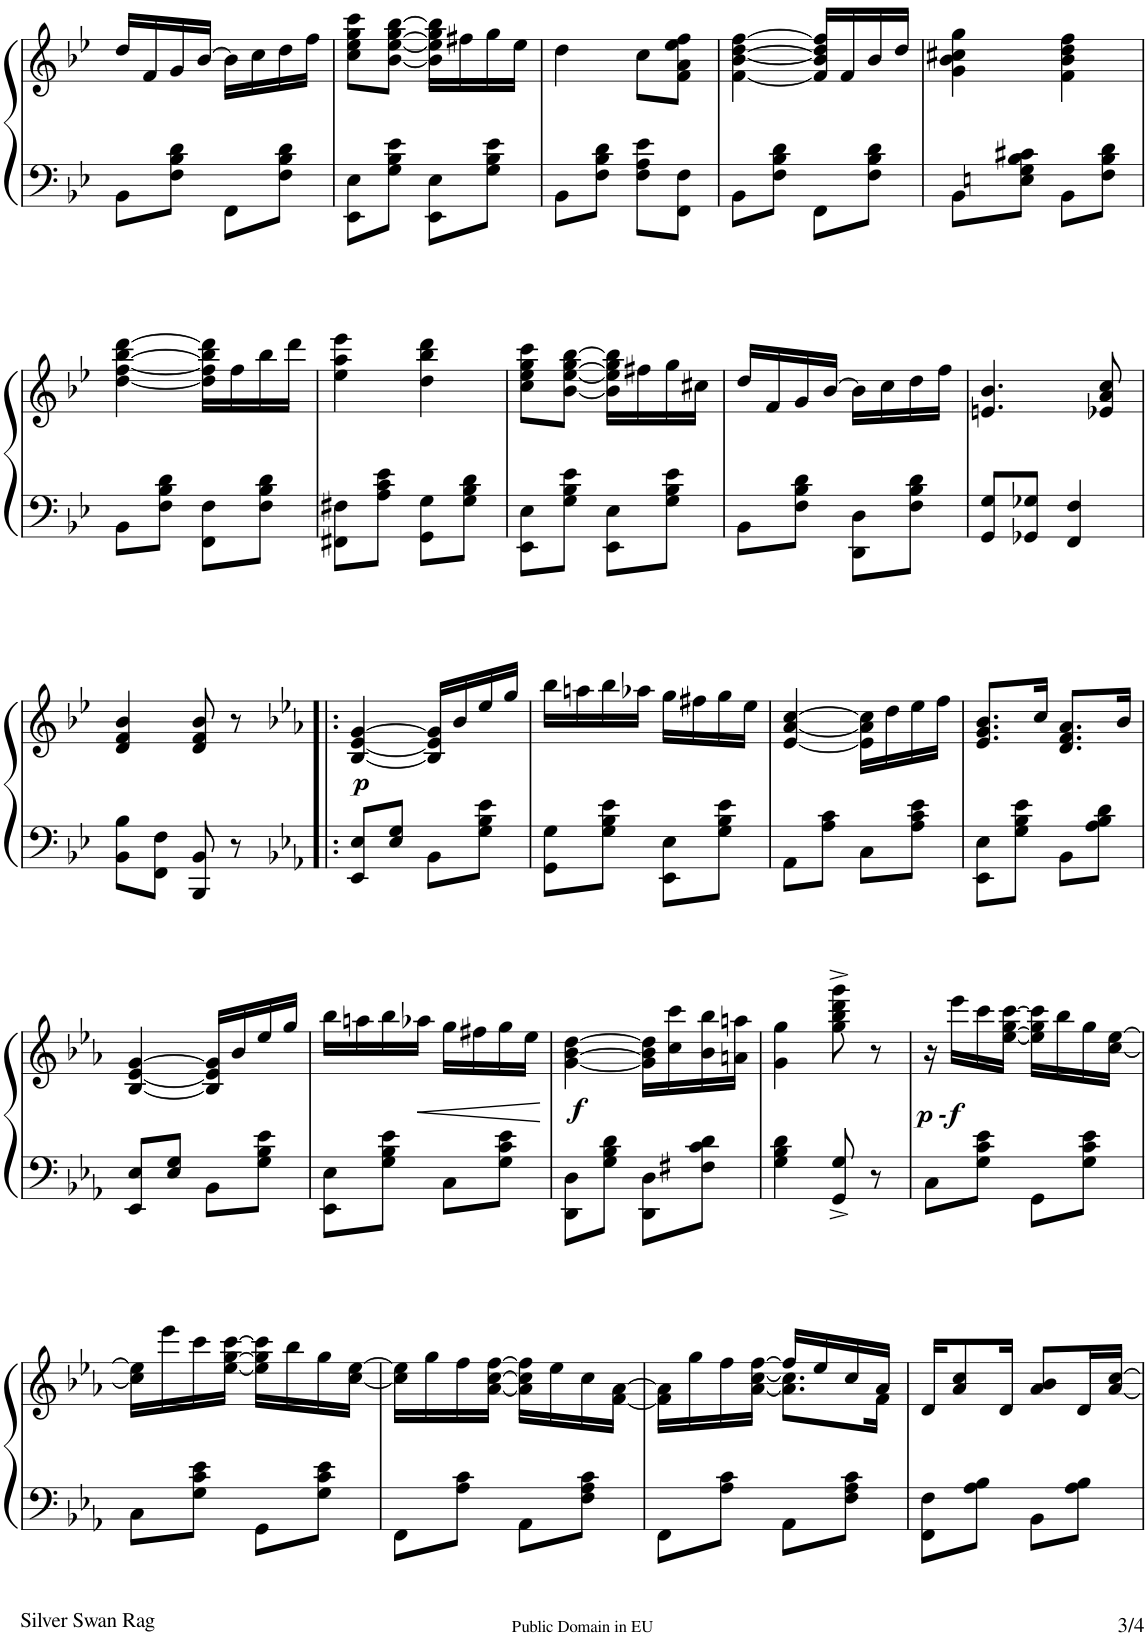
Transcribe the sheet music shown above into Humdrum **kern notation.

**kern	**kern	**dynam
*part1	*part1	*part1
*staff2	*staff1	*staff1/2
*I"PIANO.	*	*
*I'Pno	*	*
!!LO:PB:g=z
*clefF4	*clefG2	*
*k[b-e-]	*k[b-e-]	*
*M2/4	*M2/4	*
=44	=44	=44
8BB-\L	16dd/LL	.
.	16f/	.
8F\ 8B-\ 8d\J	16g/	.
.	[16b-/JJ	.
8FF\L	16b-\LL]	.
.	16cc\	.
8F\ 8B-\ 8d\J	16dd\	.
.	16ff\JJ	.
=45	=45	=45
8EE-\ 8E-\L	8cc\ 8ee-\ 8gg\ 8ccc\L	.
8G\ 8B-\ 8e-\J	[8b-\ [8ee-\ [8gg\ [8bb-\J	.
8EE-\ 8E-\L	16b-\] 16ee-\] 16gg\] 16bb-\]LL	.
.	16ff#X\	.
8G\ 8B-\ 8e-\J	16gg\	.
.	16ee-\JJ	.
=46	=46	=46
8BB-\L	4dd\	.
8F\ 8B-\ 8d\J	.	.
8F\ 8A\ 8e-\L	8cc\L	.
8FF\ 8F\J	8f\ 8a\ 8ee-\ 8ff\J	.
=47	=47	=47
8BB-\L	[4f\ [4b-\ [4dd\ [4ff\	.
8F\ 8B-\ 8d\J	.	.
8FF\L	16f/] 16b-/] 16dd/] 16ff/]LL	.
.	16f/	.
8F\ 8B-\ 8d\J	16b-/	.
.	16dd/JJ	.
=48	=48	=48
8BB-\L	4g\ 4b-\ 4cc#X\ 4gg\	.
8En\ 8G\ 8B-\ 8c#X\J	.	.
8BB-\L	4f\ 4b-\ 4dd\ 4ff\	.
8F\ 8B-\ 8d\J	.	.
!!LO:LB:g=z
=49	=49	=49
8BB-\L	[4dd\ [4ff\ [4bb-\ [4ddd\	.
8F\ 8B-\ 8d\J	.	.
8FF\ 8F\L	16dd\] 16ff\] 16bb-\] 16ddd\]LL	.
.	16ff\	.
8F\ 8B-\ 8d\J	16bb-\	.
.	16ddd\JJ	.
=50	=50	=50
8FF#X\ 8F#X\L	4ee-\ 4aa\ 4eee-\	.
8A\ 8c\ 8e-\J	.	.
8GG\ 8G\L	4dd\ 4bb-\ 4ddd\	.
8G\ 8B-\ 8d\J	.	.
=51	=51	=51
8EE-\ 8E-\L	8cc\ 8ee-\ 8gg\ 8ccc\L	.
8G\ 8B-\ 8e-\J	[8b-\ [8ee-\ [8gg\ [8bb-\J	.
8EE-\ 8E-\L	16b-\] 16ee-\] 16gg\] 16bb-\]LL	.
.	16ff#X\	.
8G\ 8B-\ 8e-\J	16gg\	.
.	16cc#X\JJ	.
=52	=52	=52
8BB-\L	16dd/LL	.
.	16f/	.
8F\ 8B-\ 8d\J	16g/	.
.	[16b-/JJ	.
8DD\ 8D\L	16b-\LL]	.
.	16cc\	.
8F\ 8B-\ 8d\J	16dd\	.
.	16ff\JJ	.
=53	=53	=53
8GG/ 8G/L	4.en/ 4.b-/	.
8GG-X/ 8G-X/J	.	.
4FF/ 4F/	.	.
.	8e-X/ 8a/ 8cc/	.
!!LO:LB:g=z
=54	=54	=54
8BB-\ 8B-\L	4d/ 4f/ 4b-/	.
8FF\ 8F\J	.	.
8BBB-/ 8BB-/	8d/ 8f/ 8b-/	.
8r	8r	.
=55!|:	=55!|:	=55!|:
*k[b-e-a-]	*k[b-e-a-]	*
!	!	!LO:DY:b
8EE-/ 8E-/L	[4B-/ [4e-/ [4g/	p
8E-/ 8G/J	.	.
8BB-\L	16B-/] 16e-/] 16g/]LL	.
.	16b-/	.
8G\ 8B-\ 8e-\J	16ee-/	.
.	16gg/JJ	.
=56	=56	=56
8GG\ 8G\L	16bb-\LL	.
.	16aan\	.
8G\ 8B-\ 8e-\J	16bb-\	.
.	16aa-X\JJ	.
8EE-\ 8E-\L	16gg\LL	.
.	16ff#X\	.
8G\ 8B-\ 8e-\J	16gg\	.
.	16ee-\JJ	.
=57	=57	=57
8AA-\L	[4e-/ [4a-/ [4cc/	.
8A-\ 8c\J	.	.
8C\L	16e-\] 16a-\] 16cc\]LL	.
.	16dd\	.
8A-\ 8c\ 8e-\J	16ee-\	.
.	16ff\JJ	.
=58	=58	=58
8EE-\ 8E-\L	8.e-/ 8.g/ 8.b-/L	.
8G\ 8B-\ 8e-\J	.	.
.	16cc/Jk	.
8BB-\L	8.d/ 8.f/ 8.a-/L	.
8A-\ 8B-\ 8d\J	.	.
.	16b-/Jk	.
!!LO:LB:g=z
=59	=59	=59
8EE-/ 8E-/L	[4B-/ [4e-/ [4g/	.
8E-/ 8G/J	.	.
8BB-\L	16B-/] 16e-/] 16g/]LL	.
.	16b-/	.
8G\ 8B-\ 8e-\J	16ee-/	.
.	16gg/JJ	.
=60	=60	=60
8EE-\ 8E-\L	16bb-\LL	.
.	16aan\	.
8G\ 8B-\ 8e-\J	16bb-\	.
!	!	!LO:HP:b
.	16aa-X\JJ	<
8C\L	16gg\LL	.
.	16ff#X\	.
8G\ 8c\ 8e-\J	16gg\	.
.	16ee-\JJ	.
.	.	[
=61	=61	=61
!	!	!LO:DY:b
8DD\ 8D\L	[4g\ [4b-\ [4dd\	f
8G\ 8B-\ 8d\J	.	.
8DD\ 8D\L	16g\] 16b-\] 16dd\]LL	.
.	16cc\ 16ccc\	.
8F#X\ 8c\ 8d\J	16b-\ 16bb-\	.
.	16an\ 16aan\JJ	.
=62	=62	=62
4G\ 4B-\ 4d\	4g\ 4gg\	.
8GG/^< 8G/^<	8gg\^> 8bb-\^> 8ddd\^> 8ggg\^>	.
8r	8r	.
=63	=63	=63
!	!	!LO:DY:b
!	!	!LO:DY:n=1:b
!	!	!LO:DY:n=2:b
8C\L	16r	p other-dynamics f
.	16eee-\LL	.
8G\ 8c\ 8e-\J	16ccc\	.
.	[16ee-\ [16gg\ [16ccc\JJ	.
8GG\L	16ee-\] 16gg\] 16ccc\]LL	.
.	16bb-\	.
8G\ 8c\ 8e-\J	16gg\	.
.	[16cc\ [16ee-\JJ	.
!!LO:LB:g=z
=64	=64	=64
8C\L	16cc\] 16ee-\]LL	.
.	16eee-\	.
8G\ 8c\ 8e-\J	16ccc\	.
.	[16ee-\ [16gg\ [16ccc\JJ	.
8GG\L	16ee-\] 16gg\] 16ccc\]LL	.
.	16bb-\	.
8G\ 8c\ 8e-\J	16gg\	.
.	[16cc\ [16ee-\JJ	.
=65	=65	=65
8FF\L	16cc\] 16ee-\]LL	.
.	16gg\	.
8A-\ 8c\J	16ff\	.
.	[16a-\ [16cc\ [16ff\JJ	.
8AA-\L	16a-\] 16cc\] 16ff\]LL	.
.	16ee-\	.
8F\ 8A-\ 8c\J	16cc\	.
.	[16f\ [16a-\JJ	.
=66	=66	=66
*	*^	*
8FF\L	16f\] 16a-\]LL	4ryy	.
.	16gg\	.	.
8A-\ 8c\J	16ff\	.	.
.	[16a-\ [16cc\ [16ff\JJ	.	.
8AA-\L	16ff/LL]	8.a-\] 8.cc\]L	.
.	16ee-/	.	.
8F\ 8A-\ 8c\J	16cc/	.	.
.	16a-/JJ	16f\Jk	.
*	*v	*v	*
=67	=67	=67
8FF\ 8F\L	16d/KL	.
.	8a-/ 8cc/	.
8A-\ 8B-\J	.	.
.	16d/Jk	.
8BB-\L	8a-/ 8b-/L	.
8A-\ 8B-\J	16d/L	.
.	[16a-/ [16cc/JJ	.
=	=	=
*-	*-	*-
